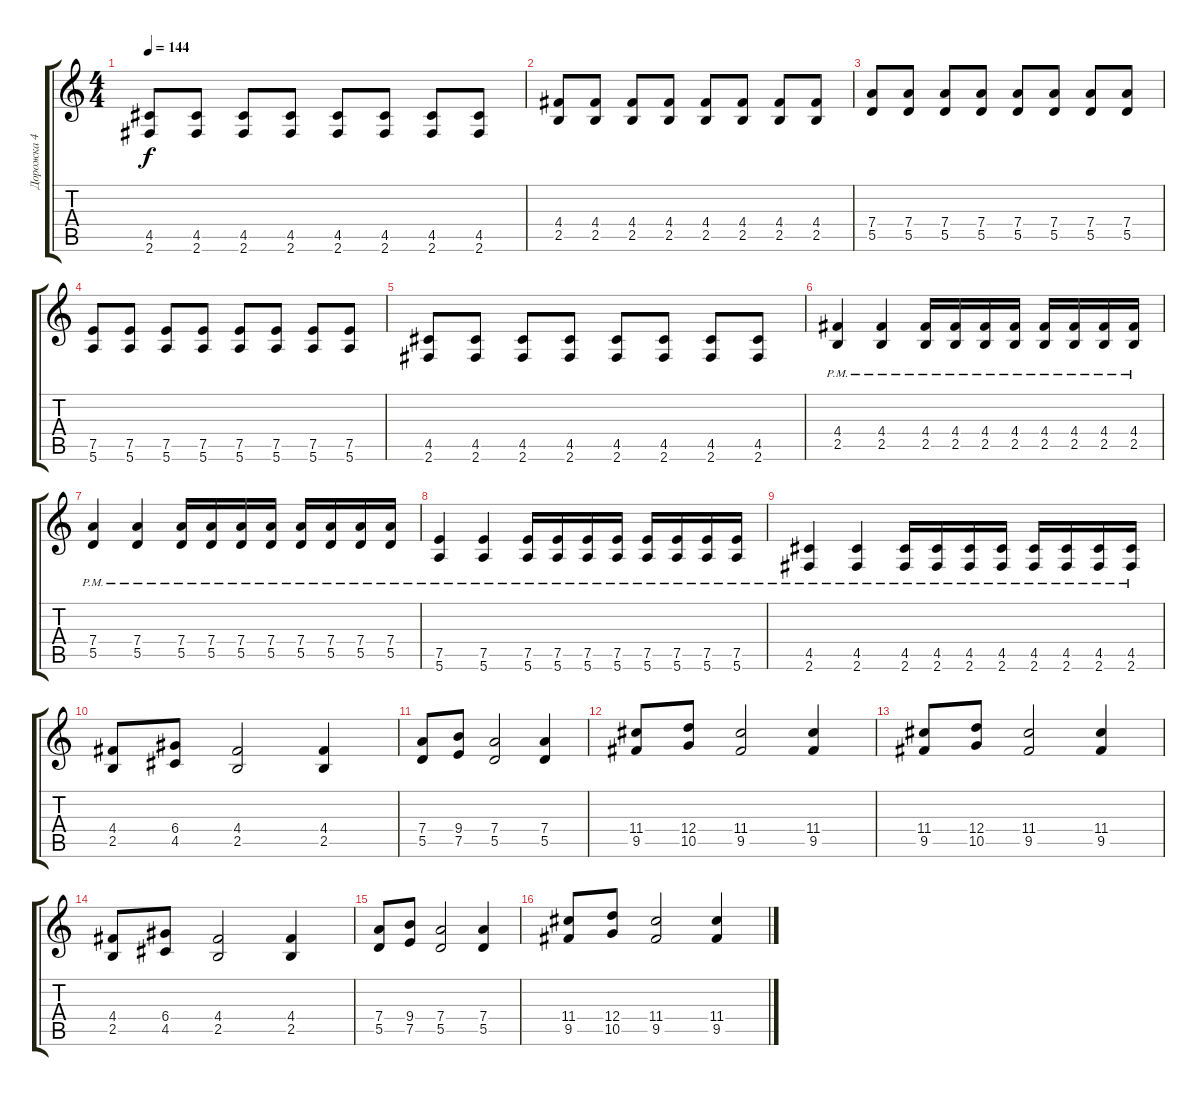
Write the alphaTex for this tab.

\track ("Дорожка 4" "Дорожка 4") {instrument distortionguitar}
\staff {score tabs}
\tuning (E4 B3 G3 D3 A2 E2) {hide}
\ts (4 4)
\tempo 144
\clef g2
\ks c
(4.5 2.6).8{dy f} (4.5 2.6).8 (4.5 2.6).8 (4.5 2.6).8 (4.5 2.6).8 (4.5 2.6).8 (4.5 2.6).8 (4.5 2.6).8 |
(4.4 2.5).8 (4.4 2.5).8 (4.4 2.5).8 (4.4 2.5).8 (4.4 2.5).8 (4.4 2.5).8 (4.4 2.5).8 (4.4 2.5).8 |
(7.4 5.5).8 (7.4 5.5).8 (7.4 5.5).8 (7.4 5.5).8 (7.4 5.5).8 (7.4 5.5).8 (7.4 5.5).8 (7.4 5.5).8 |
(7.5 5.6).8 (7.5 5.6).8 (7.5 5.6).8 (7.5 5.6).8 (7.5 5.6).8 (7.5 5.6).8 (7.5 5.6).8 (7.5 5.6).8 |
(4.5 2.6).8 (4.5 2.6).8 (4.5 2.6).8 (4.5 2.6).8 (4.5 2.6).8 (4.5 2.6).8 (4.5 2.6).8 (4.5 2.6).8 |
(4.4{pm} 2.5{pm}).4 (4.4{pm} 2.5{pm}).4 (4.4{pm} 2.5{pm}).16 (4.4{pm} 2.5{pm}).16 (4.4{pm} 2.5{pm}).16 (4.4{pm} 2.5{pm}).16 (4.4{pm} 2.5{pm}).16 (4.4{pm} 2.5{pm}).16 (4.4{pm} 2.5{pm}).16 (4.4{pm} 2.5{pm}).16 |
(7.4{pm} 5.5{pm}).4 (7.4{pm} 5.5{pm}).4 (7.4{pm} 5.5{pm}).16 (7.4{pm} 5.5{pm}).16 (7.4{pm} 5.5{pm}).16 (7.4{pm} 5.5{pm}).16 (7.4{pm} 5.5{pm}).16 (7.4{pm} 5.5{pm}).16 (7.4{pm} 5.5{pm}).16 (7.4{pm} 5.5{pm}).16 |
(7.5{pm} 5.6{pm}).4 (7.5{pm} 5.6{pm}).4 (7.5{pm} 5.6{pm}).16 (7.5{pm} 5.6{pm}).16 (7.5{pm} 5.6{pm}).16 (7.5{pm} 5.6{pm}).16 (7.5{pm} 5.6{pm}).16 (7.5{pm} 5.6{pm}).16 (7.5{pm} 5.6{pm}).16 (7.5{pm} 5.6{pm}).16 |
(4.5{pm} 2.6{pm}).4 (4.5{pm} 2.6{pm}).4 (4.5{pm} 2.6{pm}).16 (4.5{pm} 2.6{pm}).16 (4.5{pm} 2.6{pm}).16 (4.5{pm} 2.6{pm}).16 (4.5{pm} 2.6{pm}).16 (4.5{pm} 2.6{pm}).16 (4.5{pm} 2.6{pm}).16 (4.5{pm} 2.6{pm}).16 |
(4.4 2.5).8 (6.4 4.5).8 (4.4 2.5).2 (4.4 2.5).4 |
(7.4 5.5).8 (9.4 7.5).8 (7.4 5.5).2 (7.4 5.5).4 |
(11.4 9.5).8 (12.4 10.5).8 (11.4 9.5).2 (11.4 9.5).4 |
(11.4 9.5).8 (12.4 10.5).8 (11.4 9.5).2 (11.4 9.5).4 |
(4.4 2.5).8 (6.4 4.5).8 (4.4 2.5).2 (4.4 2.5).4 |
(7.4 5.5).8 (9.4 7.5).8 (7.4 5.5).2 (7.4 5.5).4 |
(11.4 9.5).8 (12.4 10.5).8 (11.4 9.5).2 (11.4 9.5).4
